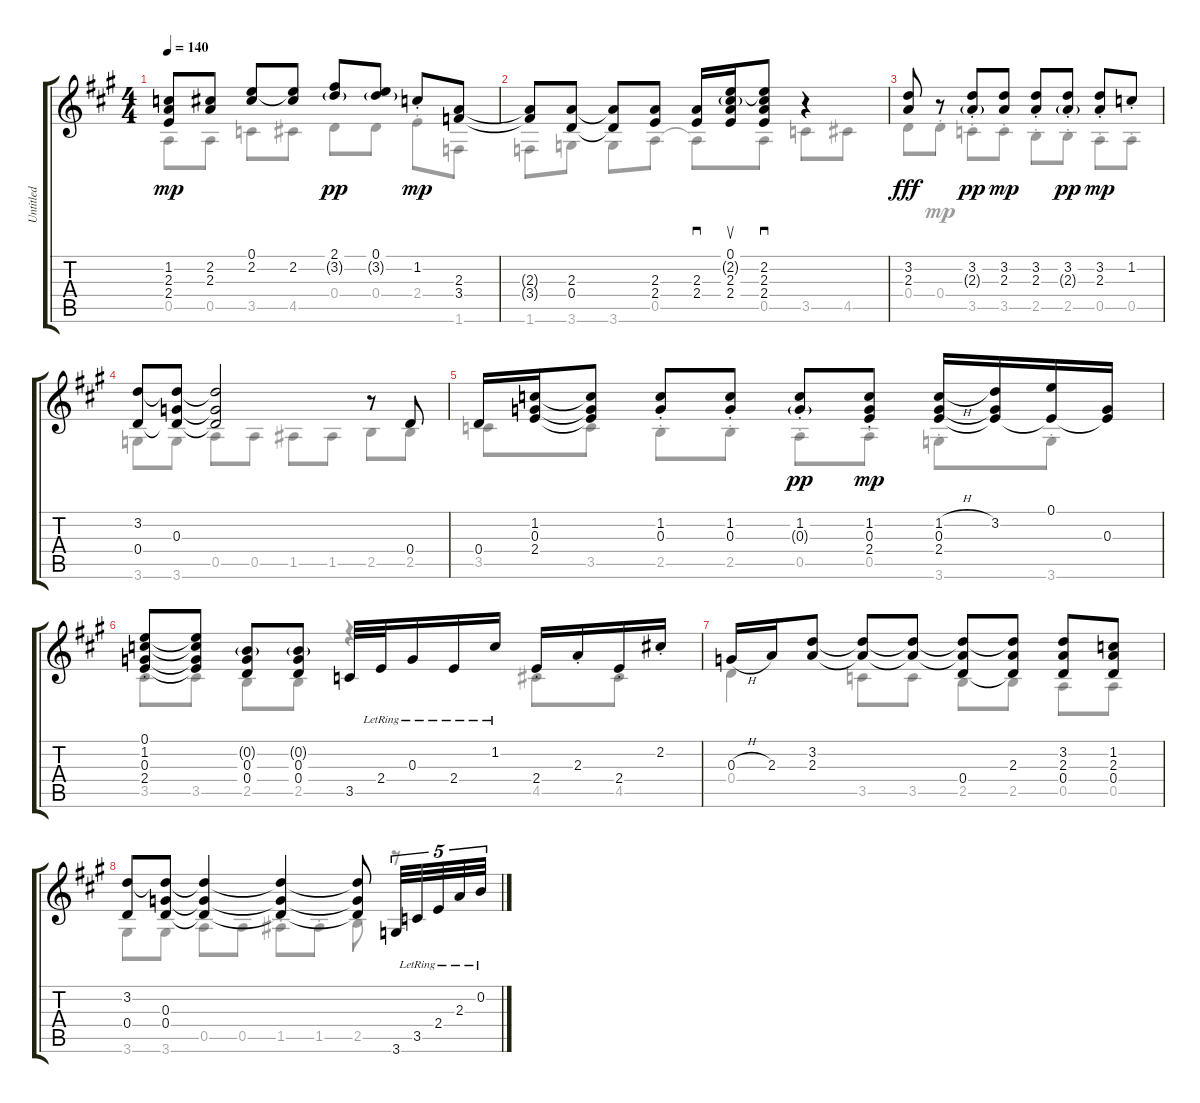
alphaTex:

\track ("Untitled" "Untitled") {instrument acousticguitarnylon}
\staff {score tabs}
\tuning (E4 B3 G3 D3 A2 E2) {hide}
\voice
\ts (4 4)
\tempo 140
\clef g2
\ks a
(1.2 2.3 2.4).8{dy mp} (2.2 2.3).8 (0.1 2.2).8 (0.1{t} 2.2).8 (2.1 3.2{g}).8{dy pp} (0.1 3.2{g}).8 1.2{st}.8{dy mp} (2.3 3.4).8 |
(2.3{t} 3.4{t}).8 (2.3 0.4).8 (2.3{t} 0.4{t}).8 (2.3 2.4).8 (2.3 2.4).16{sd} (0.1 2.2{g} 2.3 2.4).16{su} (0.1{t} 2.2 2.3 2.4).8{sd} r.4 |
(3.2 2.3).8{dy fff} r.8 (3.2{st} 2.3{g st}).8{dy pp} (3.2 2.3).8{dy mp} (3.2{st} 2.3{st}).8 (3.2{st} 2.3{g st}).8{dy pp} (3.2{st} 2.3{st}).8{dy mp} 1.2{st}.8 |
(3.2 0.4).8 (3.2{t} 0.3 0.4{t}).8 (3.2{t} 0.3{t} 0.4{t}).2 r.8 0.4.8 |
0.4.16 (1.2 0.3 2.4).16 (1.2{t} 0.3{t} 2.4{t}).8 (1.2{st} 0.3{st}).8 (1.2{st} 0.3{st}).8 (1.2{st} 0.3{g st}).8{dy pp} (1.2{st} 0.3{st} 2.4{st}).8{dy mp} (1.2{h} 0.3 2.4).16 (3.2 0.3{t} 2.4{t}).16 (0.1 2.4{t}).16 (0.3 2.4{t}).16 |
(0.1{st} 1.2{st} 0.3{st} 2.4{st}).8 (0.1{t} 1.2{t} 0.3{t} 2.4{t}).8 (0.2{g} 0.3 0.4).8 (0.2{g} 0.3 0.4).8 3.5.32 2.4{lr}.32 0.3{lr}.16 2.4{lr}.16 1.2{lr}.16 2.4{st}.16 2.3{st}.16 2.4{st}.16 2.2{st}.16 |
0.3{h}.16 2.3.16 (3.2 2.3).8 (3.2{t} 2.3{t}).8 (3.2{t} 2.3{t}).8 (3.2{t} 2.3{t} 0.4).8 (3.2{t} 2.3 0.4{t}).8 (3.2 2.3 0.4).8 (1.2 2.3 0.4).8 |
(3.2 0.4).8 (3.2{t} 0.3 0.4).8 (3.2{t} 0.3{t} 0.4{t}).4 (3.2{t} 0.3{t} 0.4{t}).4 (3.2{t} 0.3{t} 0.4{t}).8 3.6.32{tu (5 4)} 3.5{lr}.32{tu (5 4)} 2.4{lr}.32{tu (5 4)} 2.3{lr}.32{tu (5 4)} 0.2{lr}.32{tu (5 4)}
\voice
\clef g2
\ottava regular
\simile none
\ks a
0.5.8{dy mp} 0.5.8 3.5.8 4.5.8 0.4.8 0.4.8 2.4{st}.8 1.6.8 |
1.6.8 3.6.8 3.6.8 0.5.8 0.5{t}.8 0.5.8 3.5.8 4.5.8 |
0.4.8{dy fff} 0.4{st}.8{dy mp} 3.5{st}.8 3.5{st}.8 2.5{st}.8 2.5{st}.8 0.5{st}.8 0.5{st}.8 |
3.6.8 3.6.8 0.5.8 0.5.8 1.5.8 1.5.8 2.5.8 2.5.8 |
3.5{st}.8 3.5{st}.8 2.5{st}.8 2.5{st}.8 0.5{st}.8 0.5{st}.8 3.6{st}.8 3.6{st}.8 |
3.5{st}.8 3.5{st}.8 2.5{st}.8 2.5{st}.8 r.4 4.5{st}.8 4.5{st}.8 |
0.4.4 3.5.8 3.5.8 2.5.8 2.5{st}.8 0.5.8 0.5.8 |
3.6.8 3.6.8 0.5.8 0.5.8 1.5{st}.8 1.5{st}.8 2.5.8 r.8
